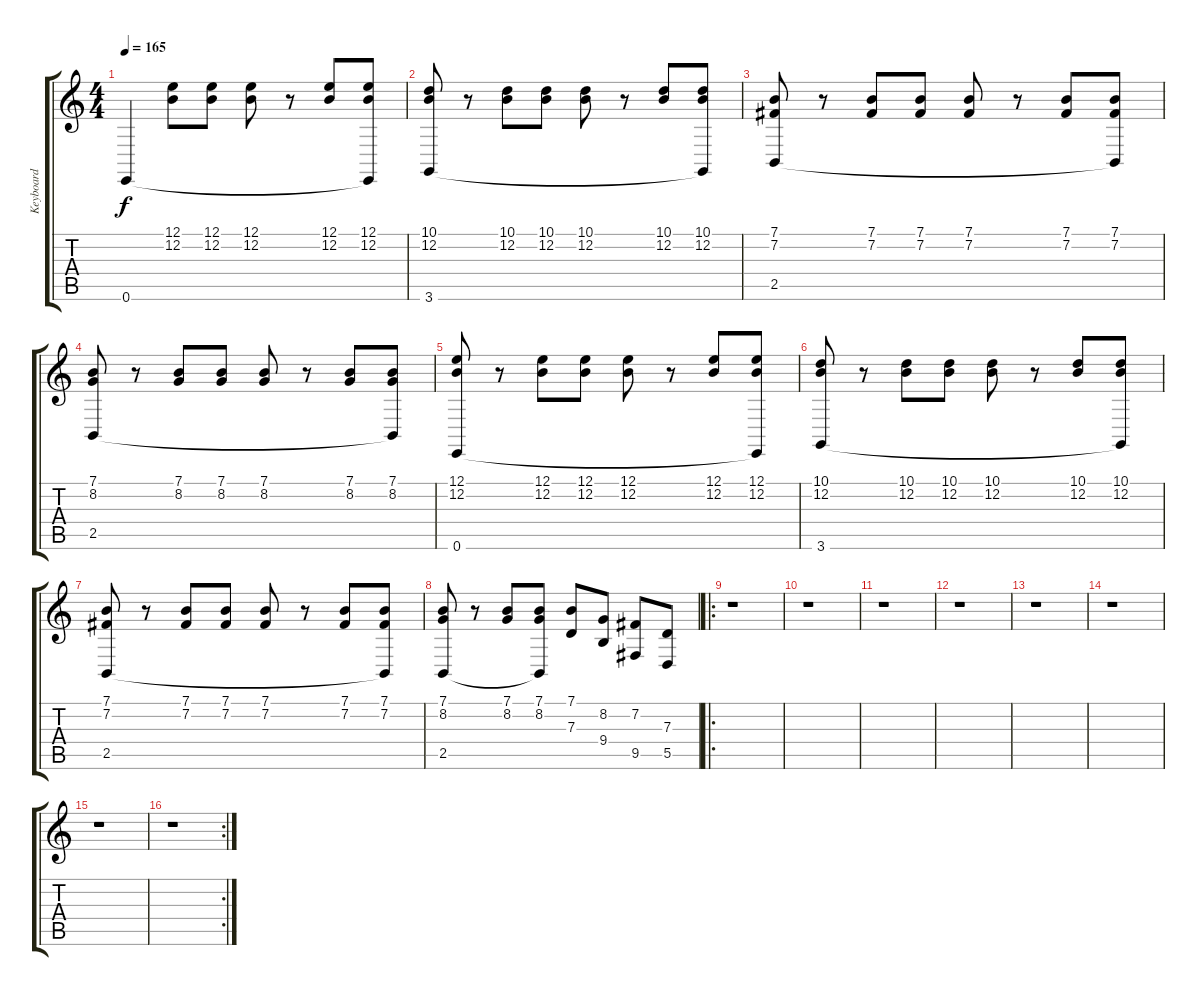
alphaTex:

\track ("Keyboard" "Keyboard") {instrument stringensemble1}
\staff {score tabs}
\tuning (E4 B3 G3 D3 A2 E2) {hide}
\ts (4 4)
\tempo 165
\clef g2
\ks c
0.6.4{dy f} (12.1 12.2).8 (12.1 12.2).8 (12.1 12.2).8 r.8 (12.1 12.2).8 (12.1 12.2 0.6{t}).8 |
(10.1 12.2 3.6).8 r.8 (10.1 12.2).8 (10.1 12.2).8 (10.1 12.2).8 r.8 (10.1 12.2).8 (10.1 12.2 3.6{t}).8 |
(7.1 7.2 2.5).8 r.8 (7.1 7.2).8 (7.1 7.2).8 (7.1 7.2).8 r.8 (7.1 7.2).8 (7.1 7.2 2.5{t}).8 |
(7.1 8.2 2.5).8 r.8 (7.1 8.2).8 (7.1 8.2).8 (7.1 8.2).8 r.8 (7.1 8.2).8 (7.1 8.2 2.5{t}).8 |
(12.1 12.2 0.6).8 r.8 (12.1 12.2).8 (12.1 12.2).8 (12.1 12.2).8 r.8 (12.1 12.2).8 (12.1 12.2 0.6{t}).8 |
(10.1 12.2 3.6).8 r.8 (10.1 12.2).8 (10.1 12.2).8 (10.1 12.2).8 r.8 (10.1 12.2).8 (10.1 12.2 3.6{t}).8 |
(7.1 7.2 2.5).8 r.8 (7.1 7.2).8 (7.1 7.2).8 (7.1 7.2).8 r.8 (7.1 7.2).8 (7.1 7.2 2.5{t}).8 |
(7.1 8.2 2.5).8 r.8 (7.1 8.2).8 (7.1 8.2 2.5{t}).8 (7.1 7.3).8 (8.2 9.4).8 (7.2 9.5).8 (7.3 5.5).8 |
\ro
r.1 |
r.1 |
r.1 |
r.1 |
r.1 |
r.1 |
r.1 |
\rc 2
r.1
